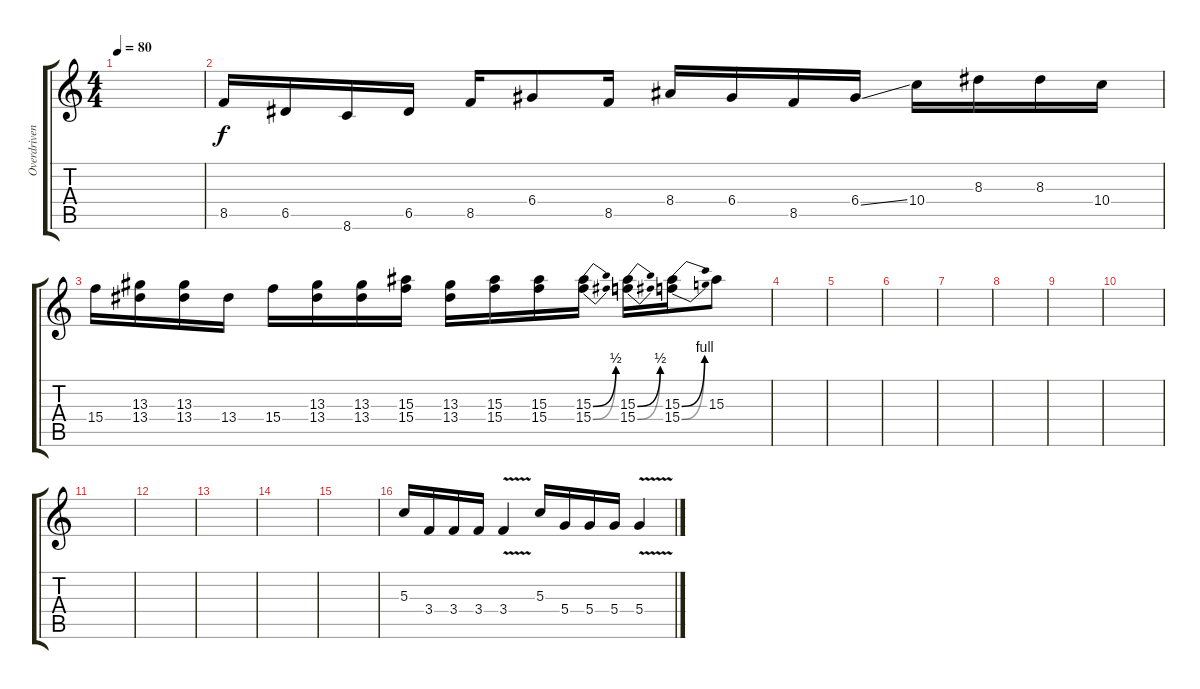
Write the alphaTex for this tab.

\track ("Overdriven Guitar" "Overdriven") {instrument overdrivenguitar}
\staff {score tabs}
\tuning (E4 B3 G3 D3 A2 E2) {hide}
\ts (4 4)
\tempo 80
\clef g2
\ks c
|
8.5.16 6.5.16 8.6.16 6.5.16 8.5.16 6.4.8 8.5.16 8.4.16 6.4.16 8.5.16 6.4{ss}.16 10.4.16 8.3.16 8.3.16 10.4.16 |
15.4.16 (13.3 13.4).16 (13.3 13.4).16 13.4.16 15.4.16 (13.3 13.4).16 (13.3 13.4).16 (15.3 15.4).16 (13.3 13.4).16 (15.3 15.4).16 (15.3 15.4).16 (15.3{be (bend 0 0 60 2)} 15.4{be (bend 0 0 60 2)}).16 (15.3{be (bend 0 0 60 2)} 15.4{be (bend 0 0 60 2)}).16 (15.3{be (bend 0 0 60 4)} 15.4{be (bend 0 0 60 4)}).16 15.3.8 |
|
|
|
|
|
|
|
|
|
|
|
|
5.3.16 3.4.16 3.4.16 3.4.16 3.4{v}.4 5.3.16 5.4.16 5.4.16 5.4.16 5.4{v}.4
